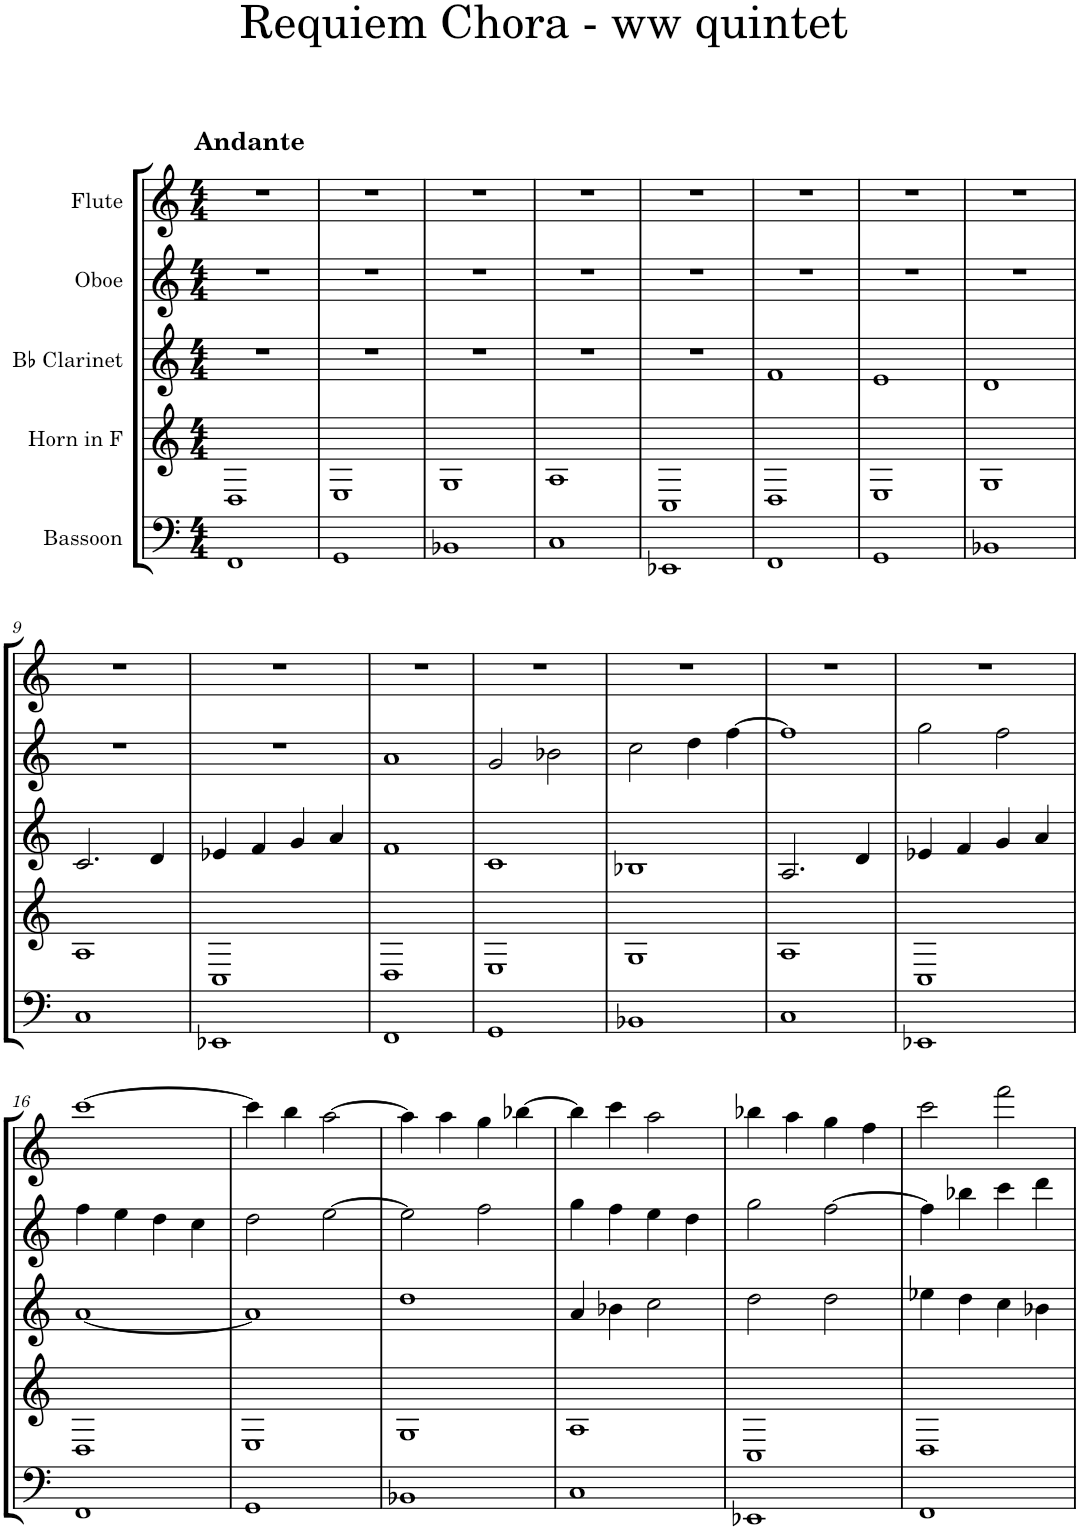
**kern	**kern	**kern	**kern	**kern
*part5	*part4	*part3	*part2	*part1
*staff5	*staff4	*staff3	*staff2	*staff1
*I"Bassoon	*I"Horn in F	*I"Bb Clarinet	*I"Oboe	*I"Flute
*I'Bsn	*I'Hn	*I'Cl	*I'Ob	*I'Fl
*clefF4	*clefG2	*clefG2	*clefG2	*clefG2
*	*ITrd4c7	*ITrd1c2	*	*
*k[]	*k[]	*k[]	*k[]	*k[]
*M4/4	*M4/4	*M4/4	*M4/4	*M4/4
=1	=1	=1	=1	=1
!	!	!	!	!LO:TX:a:B:t=Andante
1FF	1D	1r	1r	1r
=2	=2	=2	=2	=2
1GG	1E	1r	1r	1r
=3	=3	=3	=3	=3
1BB-X	1G	1r	1r	1r
=4	=4	=4	=4	=4
1C	1A	1r	1r	1r
=5	=5	=5	=5	=5
1EE-X	1C	1r	1r	1r
=6	=6	=6	=6	=6
1FF	1D	1f	1r	1r
=7	=7	=7	=7	=7
1GG	1E	1e	1r	1r
=8	=8	=8	=8	=8
1BB-X	1G	1d	1r	1r
!!LO:LB:g=z
=9	=9	=9	=9	=9
1C	1A	2.c/	1r	1r
.	.	4d/	.	.
=10	=10	=10	=10	=10
1EE-X	1C	4e-X/	1r	1r
.	.	4f/	.	.
.	.	4g/	.	.
.	.	4a/	.	.
=11	=11	=11	=11	=11
1FF	1D	1f	1a	1r
=12	=12	=12	=12	=12
1GG	1E	1c	2g/	1r
.	.	.	2b-X\	.
=13	=13	=13	=13	=13
1BB-X	1G	1B-X	2cc\	1r
.	.	.	4dd\	.
.	.	.	[4ff\	.
=14	=14	=14	=14	=14
1C	1A	2.A/	1ff]	1r
.	.	4d/	.	.
=15	=15	=15	=15	=15
1EE-X	1C	4e-X/	2gg\	1r
.	.	4f/	.	.
.	.	4g/	2ff\	.
.	.	4a/	.	.
!!LO:LB:g=z
=16	=16	=16	=16	=16
1FF	1D	[1a	4ff\	[1ccc
.	.	.	4ee\	.
.	.	.	4dd\	.
.	.	.	4cc\	.
=17	=17	=17	=17	=17
1GG	1E	1a]	2dd\	4ccc\]
.	.	.	.	4bb\
.	.	.	[2ee\	[2aa\
=18	=18	=18	=18	=18
1BB-X	1G	1dd	2ee\]	4aa\]
.	.	.	.	4aa\
.	.	.	2ff\	4gg\
.	.	.	.	[4bb-X\
=19	=19	=19	=19	=19
1C	1A	4a/	4gg\	4bb-\]
.	.	4b-X\	4ff\	4ccc\
.	.	2cc\	4ee\	2aa\
.	.	.	4dd\	.
=20	=20	=20	=20	=20
1EE-X	1C	2dd\	2gg\	4bb-X\
.	.	.	.	4aa\
.	.	2dd\	[2ff\	4gg\
.	.	.	.	4ff\
=21	=21	=21	=21	=21
1FF	1D	4ee-X\	4ff\]	2ccc\
.	.	4dd\	4bb-X\	.
.	.	4cc\	4ccc\	2fff\
.	.	4b-X\	4ddd\	.
=	=	=	=	=
*-	*-	*-	*-	*-
